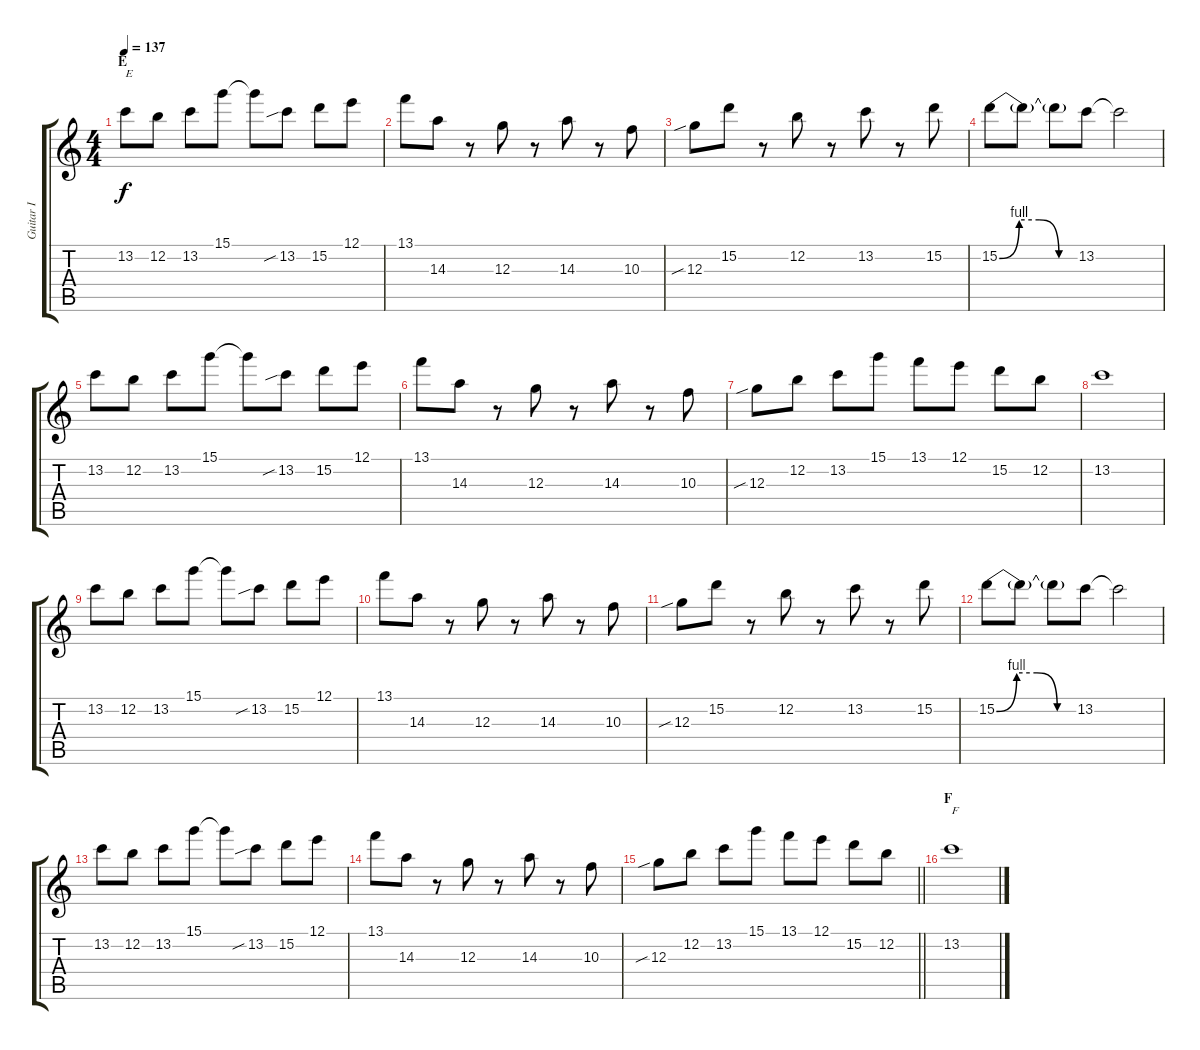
\track ("Guitar I" "Guitar I") {instrument overdrivenguitar}
\staff {score tabs}
\tuning (E4 B3 G3 D3 A2 E2) {hide}
\ts (4 4)
\section ("" "E")
\tempo 137
\clef g2
\ks c
13.2.8{txt "E" dy f} 12.2.8 13.2.8 15.1.8 15.1{t}.8 13.2{sib}.8 15.2.8 12.1.8 |
13.1.8 14.3.8 r.8 12.3.8 r.8 14.3.8 r.8 10.3.8 |
12.3{sib}.8 15.2.8 r.8 12.2.8 r.8 13.2.8 r.8 15.2.8 |
15.2{be (custom 0 0 15 4 30 4 45 0 60 0)}.8 15.2{t}.8 15.2{t}.8 13.2.8 13.2{t}.2 |
13.2.8 12.2.8 13.2.8 15.1.8 15.1{t}.8 13.2{sib}.8 15.2.8 12.1.8 |
13.1.8 14.3.8 r.8 12.3.8 r.8 14.3.8 r.8 10.3.8 |
12.3{sib}.8 12.2.8 13.2.8 15.1.8 13.1.8 12.1.8 15.2.8 12.2.8 |
13.2.1 |
13.2.8 12.2.8 13.2.8 15.1.8 15.1{t}.8 13.2{sib}.8 15.2.8 12.1.8 |
13.1.8 14.3.8 r.8 12.3.8 r.8 14.3.8 r.8 10.3.8 |
12.3{sib}.8 15.2.8 r.8 12.2.8 r.8 13.2.8 r.8 15.2.8 |
15.2{be (custom 0 0 15 4 30 4 45 0 60 0)}.8 15.2{t}.8 15.2{t}.8 13.2.8 13.2{t}.2 |
13.2.8 12.2.8 13.2.8 15.1.8 15.1{t}.8 13.2{sib}.8 15.2.8 12.1.8 |
13.1.8 14.3.8 r.8 12.3.8 r.8 14.3.8 r.8 10.3.8 |
\barLineRight lightlight
12.3{sib}.8 12.2.8 13.2.8 15.1.8 13.1.8 12.1.8 15.2.8 12.2.8 |
\section ("" "F")
13.2.1{txt "F"}
